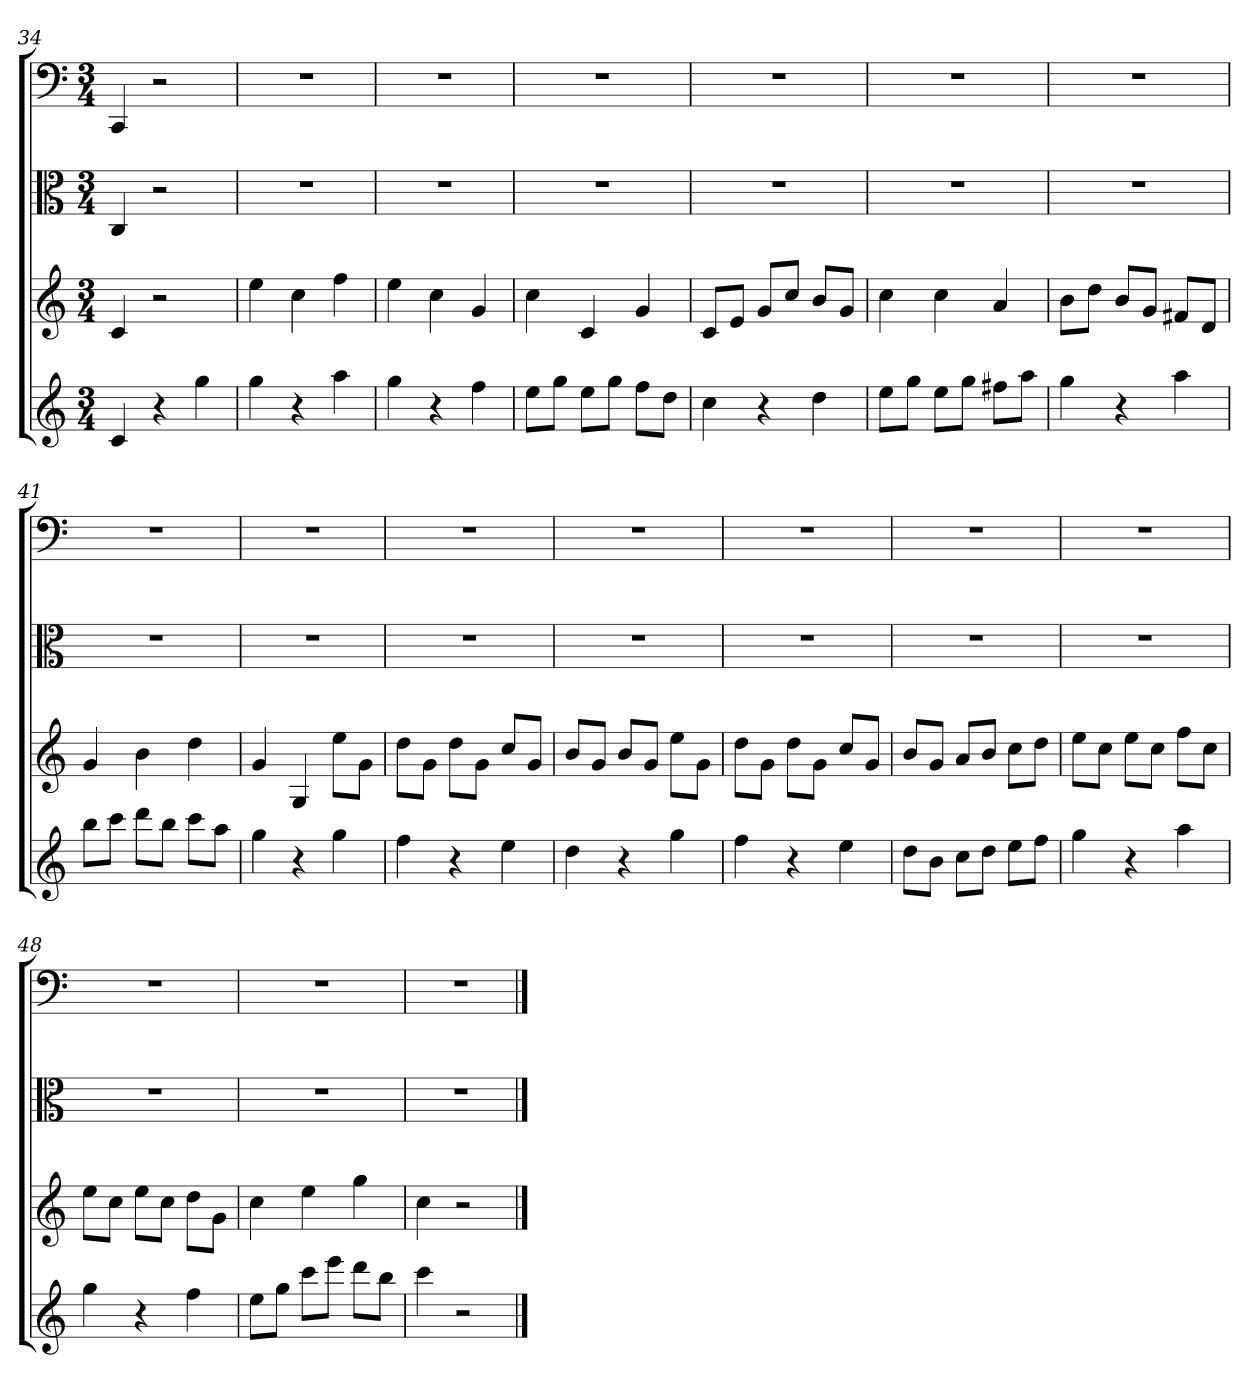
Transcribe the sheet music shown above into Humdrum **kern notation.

**kern	**kern	**kern	**kern
*part4	*part3	*part2	*part1
*staff4	*staff3	*staff2	*staff1
*	*	*clefC3	*clefF4
*k[]	*k[]	*k[]	*k[]
*C:	*C:	*C:	*C:
*M3/4	*M3/4	*M3/4	*M3/4
=34	=34	=34	=34
4c	4c	4C	4CC
4r	2r	2r	2r
4gg	.	.	.
=35	=35	=35	=35
4gg	4ee	2.r	2.r
4r	4cc	.	.
4aa	4ff	.	.
=36	=36	=36	=36
4gg	4ee	2.r	2.r
4r	4cc	.	.
4ff	4g	.	.
=37	=37	=37	=37
8eeL	4cc	2.r	2.r
8ggJ	.	.	.
8eeL	4c	.	.
8ggJ	.	.	.
8ffL	4g	.	.
8ddJ	.	.	.
=38	=38	=38	=38
4cc	8cL	2.r	2.r
.	8eJ	.	.
4r	8gL	.	.
.	8ccJ	.	.
4dd	8bL	.	.
.	8gJ	.	.
=39	=39	=39	=39
8eeL	4cc	2.r	2.r
8ggJ	.	.	.
8eeL	4cc	.	.
8ggJ	.	.	.
8ff#XL	4a	.	.
8aaJ	.	.	.
=40	=40	=40	=40
4gg	8bL	2.r	2.r
.	8ddJ	.	.
4r	8bL	.	.
.	8gJ	.	.
4aa	8f#XL	.	.
.	8dJ	.	.
=41	=41	=41	=41
8bbL	4g	2.r	2.r
8cccJ	.	.	.
8dddL	4b	.	.
8bbJ	.	.	.
8cccL	4dd	.	.
8aaJ	.	.	.
=42	=42	=42	=42
4gg	4g	2.r	2.r
4r	4G	.	.
4gg	8eeL	.	.
.	8gJ	.	.
=43	=43	=43	=43
4ff	8ddL	2.r	2.r
.	8gJ	.	.
4r	8ddL	.	.
.	8gJ	.	.
4ee	8ccL	.	.
.	8gJ	.	.
=44	=44	=44	=44
4dd	8bL	2.r	2.r
.	8gJ	.	.
4r	8bL	.	.
.	8gJ	.	.
4gg	8eeL	.	.
.	8gJ	.	.
=45	=45	=45	=45
4ff	8ddL	2.r	2.r
.	8gJ	.	.
4r	8ddL	.	.
.	8gJ	.	.
4ee	8ccL	.	.
.	8gJ	.	.
=46	=46	=46	=46
8ddL	8bL	2.r	2.r
8bJ	8gJ	.	.
8ccL	8aL	.	.
8ddJ	8bJ	.	.
8eeL	8ccL	.	.
8ffJ	8ddJ	.	.
=47	=47	=47	=47
4gg	8eeL	2.r	2.r
.	8ccJ	.	.
4r	8eeL	.	.
.	8ccJ	.	.
4aa	8ffL	.	.
.	8ccJ	.	.
=48	=48	=48	=48
4gg	8eeL	2.r	2.r
.	8ccJ	.	.
4r	8eeL	.	.
.	8ccJ	.	.
4ff	8ddL	.	.
.	8gJ	.	.
=49	=49	=49	=49
8eeL	4cc	2.r	2.r
8ggJ	.	.	.
8cccL	4ee	.	.
8eeeJ	.	.	.
8dddL	4gg	.	.
8bbJ	.	.	.
=50	=50	=50	=50
4ccc	4cc	2.r	2.r
2r	2r	.	.
==	==	==	==
*-	*-	*-	*-
